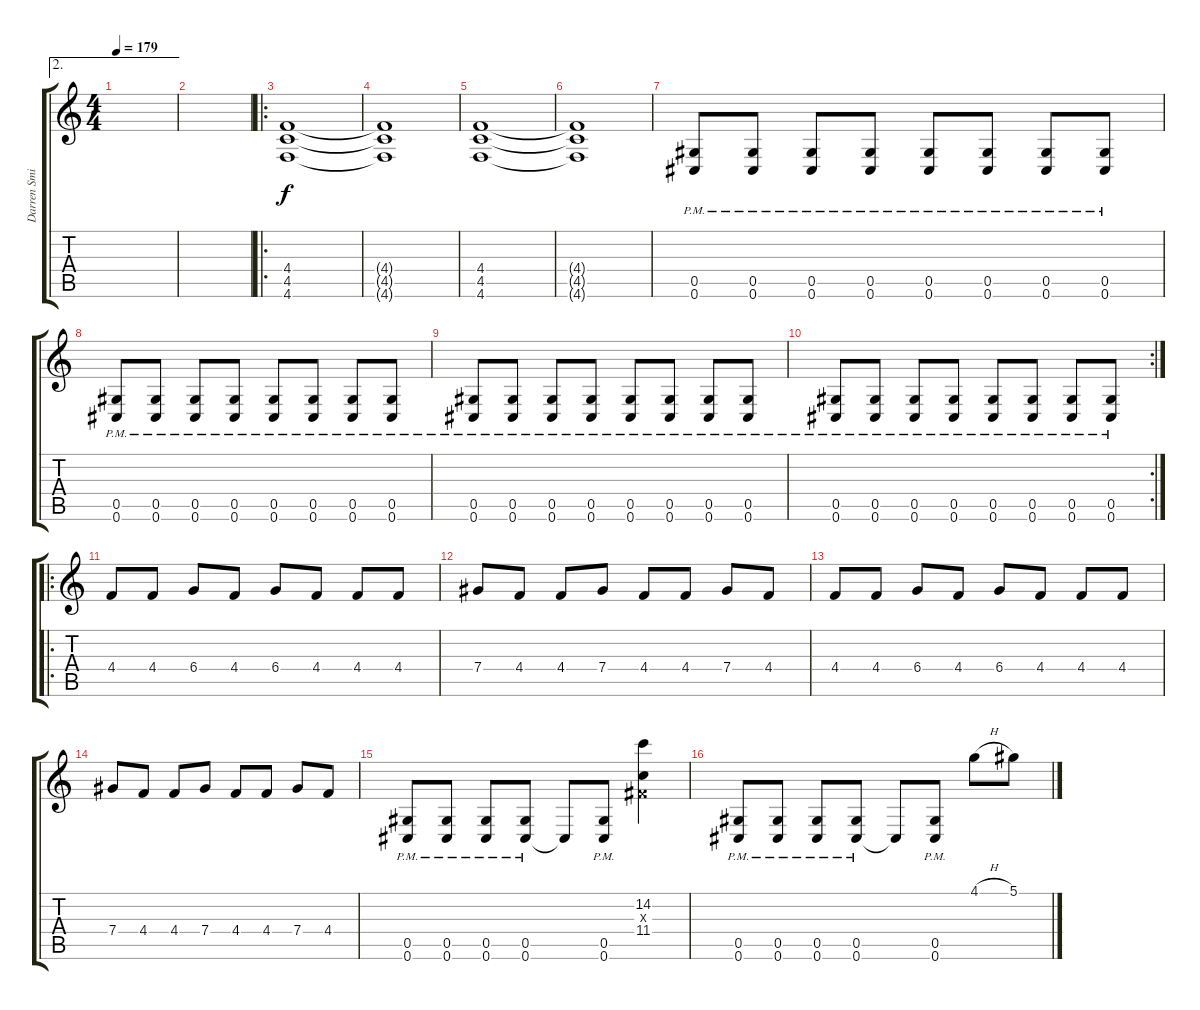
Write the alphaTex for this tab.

\track ("Darren Smith" "Darren Smi") {instrument overdrivenguitar}
\staff {score tabs}
\tuning (Eb4 Bb3 Gb3 Db3 Ab2 Db2) {hide}
\ae 2
\ts (4 4)
\tempo 179
\clef g2
\ks c
|
|
\ro
(4.4 4.5 4.6).1 |
(4.4{t} 4.5{t} 4.6{t}).1 |
(4.4 4.5 4.6).1 |
(4.4{t} 4.5{t} 4.6{t}).1 |
(0.5{pm} 0.6{pm}).8 (0.5{pm} 0.6{pm}).8 (0.5{pm} 0.6{pm}).8 (0.5{pm} 0.6{pm}).8 (0.5{pm} 0.6{pm}).8 (0.5{pm} 0.6{pm}).8 (0.5{pm} 0.6{pm}).8 (0.5{pm} 0.6{pm}).8 |
(0.5{pm} 0.6{pm}).8 (0.5{pm} 0.6{pm}).8 (0.5{pm} 0.6{pm}).8 (0.5{pm} 0.6{pm}).8 (0.5{pm} 0.6{pm}).8 (0.5{pm} 0.6{pm}).8 (0.5{pm} 0.6{pm}).8 (0.5{pm} 0.6{pm}).8 |
(0.5{pm} 0.6{pm}).8 (0.5{pm} 0.6{pm}).8 (0.5{pm} 0.6{pm}).8 (0.5{pm} 0.6{pm}).8 (0.5{pm} 0.6{pm}).8 (0.5{pm} 0.6{pm}).8 (0.5{pm} 0.6{pm}).8 (0.5{pm} 0.6{pm}).8 |
\rc 2
(0.5{pm} 0.6{pm}).8 (0.5{pm} 0.6{pm}).8 (0.5{pm} 0.6{pm}).8 (0.5{pm} 0.6{pm}).8 (0.5{pm} 0.6{pm}).8 (0.5{pm} 0.6{pm}).8 (0.5{pm} 0.6{pm}).8 (0.5{pm} 0.6{pm}).8 |
\ro
4.4.8 4.4.8 6.4.8 4.4.8 6.4.8 4.4.8 4.4.8 4.4.8 |
7.4.8 4.4.8 4.4.8 7.4.8 4.4.8 4.4.8 7.4.8 4.4.8 |
4.4.8 4.4.8 6.4.8 4.4.8 6.4.8 4.4.8 4.4.8 4.4.8 |
7.4.8 4.4.8 4.4.8 7.4.8 4.4.8 4.4.8 7.4.8 4.4.8 |
(0.5{pm} 0.6{pm}).8 (0.5{pm} 0.6{pm}).8 (0.5{pm} 0.6{pm}).8 (0.5{pm} 0.6{pm}).8 0.6{t}.8 (0.5{pm} 0.6{pm}).8 (14.2 0.3{x} 11.4).4 |
(0.5{pm} 0.6{pm}).8 (0.5{pm} 0.6{pm}).8 (0.5{pm} 0.6{pm}).8 (0.5{pm} 0.6{pm}).8 0.6{t}.8 (0.5{pm} 0.6{pm}).8 4.1{h}.8 5.1.8
